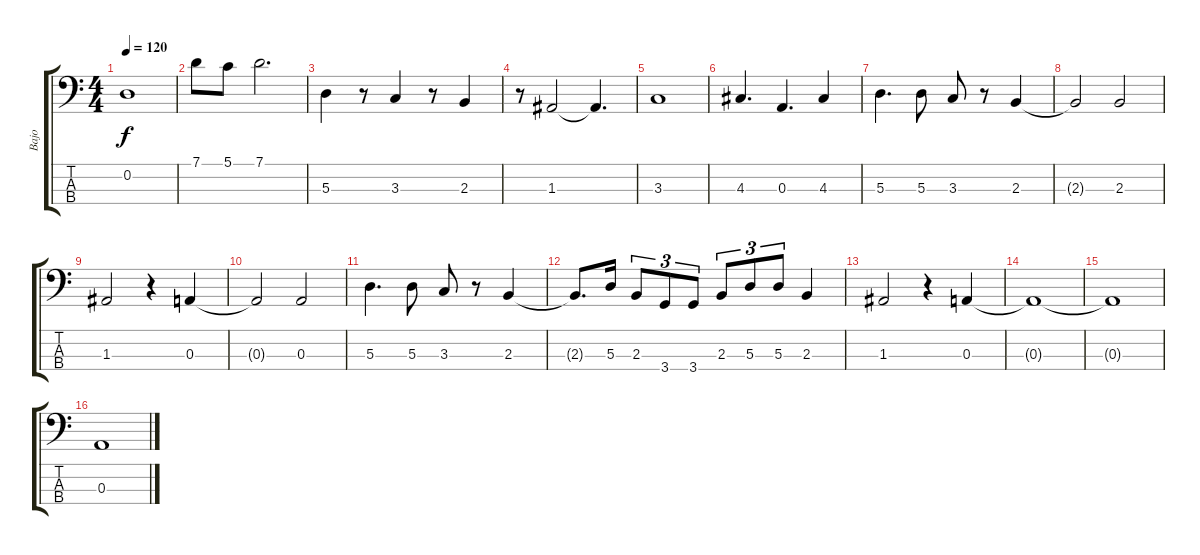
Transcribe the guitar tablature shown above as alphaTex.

\track ("Bajo" "Bajo") {instrument electricbassfinger}
\staff {score tabs}
\tuning (G2 D2 A1 E1) {hide}
\ts (4 4)
\tempo 120
\clef f4
\ks c
0.2.1{dy f} |
7.1.8 5.1.8 7.1.2{d} |
5.3.4 r.8 3.3.4 r.8 2.3.4 |
r.8 1.3.2 1.3{t}.4{d} |
3.3.1 |
4.3.4{d} 0.3.4{d} 4.3.4 |
5.3.4{d} 5.3.8 3.3.8 r.8 2.3.4 |
2.3{t}.2 2.3.2 |
1.3.2 r.4 0.3.4 |
0.3{t}.2 0.3.2 |
5.3.4{d} 5.3.8 3.3.8 r.8 2.3.4 |
2.3{t}.8{d} 5.3.16 2.3.8{tu (3 2)} 3.4.8{tu (3 2)} 3.4.8{tu (3 2)} 2.3.8{tu (3 2)} 5.3.8{tu (3 2)} 5.3.8{tu (3 2)} 2.3.4 |
1.3.2 r.4 0.3.4 |
0.3{t}.1 |
0.3{t}.1 |
0.3.1
